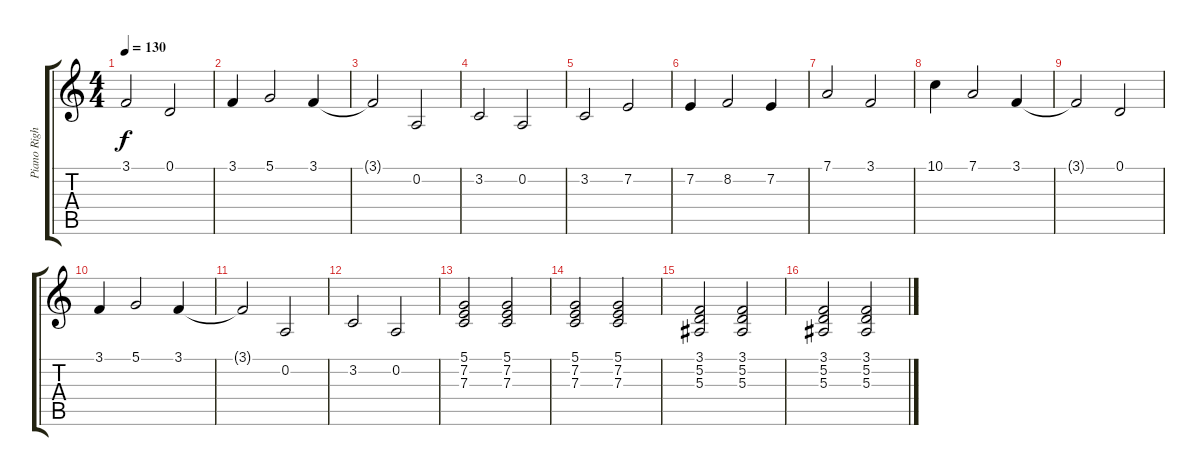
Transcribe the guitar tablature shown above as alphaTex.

\track ("Piano Right Hand" "Piano Righ") {instrument acousticgrandpiano}
\staff {score tabs}
\tuning (D4 A3 F3 C3 G2 D2) {hide}
\ts (4 4)
\tempo 130
\clef g2
\ks c
3.1{t}.2{dy f} 0.1.2 |
3.1.4 5.1.2 3.1.4 |
3.1{t}.2 0.2.2 |
3.2.2 0.2.2 |
3.2.2 7.2.2 |
7.2.4 8.2.2 7.2.4 |
7.1.2 3.1.2 |
10.1.4 7.1.2 3.1.4 |
3.1{t}.2 0.1.2 |
3.1.4 5.1.2 3.1.4 |
3.1{t}.2 0.2.2 |
3.2.2 0.2.2 |
(5.1 7.2 7.3).2 (5.1 7.2 7.3).2 |
(5.1 7.2 7.3).2 (5.1 7.2 7.3).2 |
(3.1 5.2 5.3).2 (3.1 5.2 5.3).2 |
(3.1 5.2 5.3).2 (3.1 5.2 5.3).2
